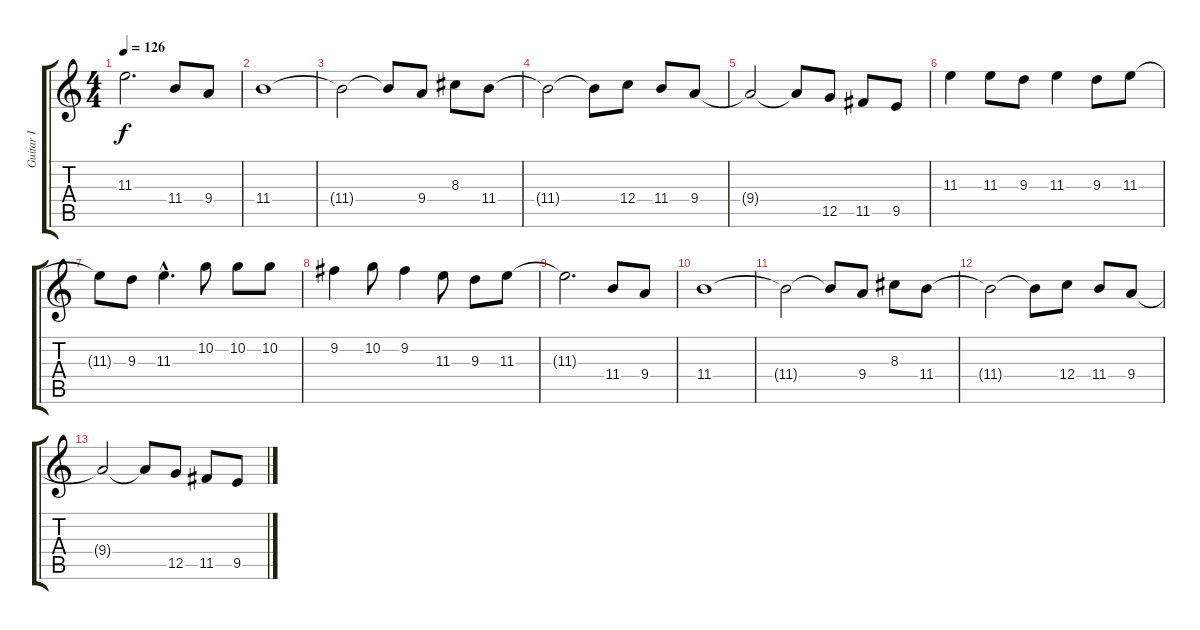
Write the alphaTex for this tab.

\track ("Guitar I" "Guitar I") {instrument distortionguitar}
\staff {score tabs}
\tuning (D4 A3 F3 C3 G2 D2) {hide}
\ts (4 4)
\tempo 126
\clef g2
\ks c
11.3{t}.2{d dy f} 11.4.8 9.4.8 |
11.4.1 |
11.4{t}.2 11.4{t}.8 9.4.8 8.3.8 11.4.8 |
11.4{t}.2 11.4{t}.8 12.4.8 11.4.8 9.4.8 |
9.4{t}.2 9.4{t}.8 12.5.8 11.5.8 9.5.8 |
11.3.4 11.3.8 9.3.8 11.3.4 9.3.8 11.3.8 |
11.3{t}.8 9.3.8 11.3{hac}.4{d} 10.2.8 10.2.8 10.2.8 |
9.2.4 10.2.8 9.2.4 11.3.8 9.3.8 11.3.8 |
11.3{t}.2{d} 11.4.8 9.4.8 |
11.4.1 |
11.4{t}.2 11.4{t}.8 9.4.8 8.3.8 11.4.8 |
11.4{t}.2 11.4{t}.8 12.4.8 11.4.8 9.4.8 |
9.4{t}.2 9.4{t}.8 12.5.8 11.5.8 9.5.8
